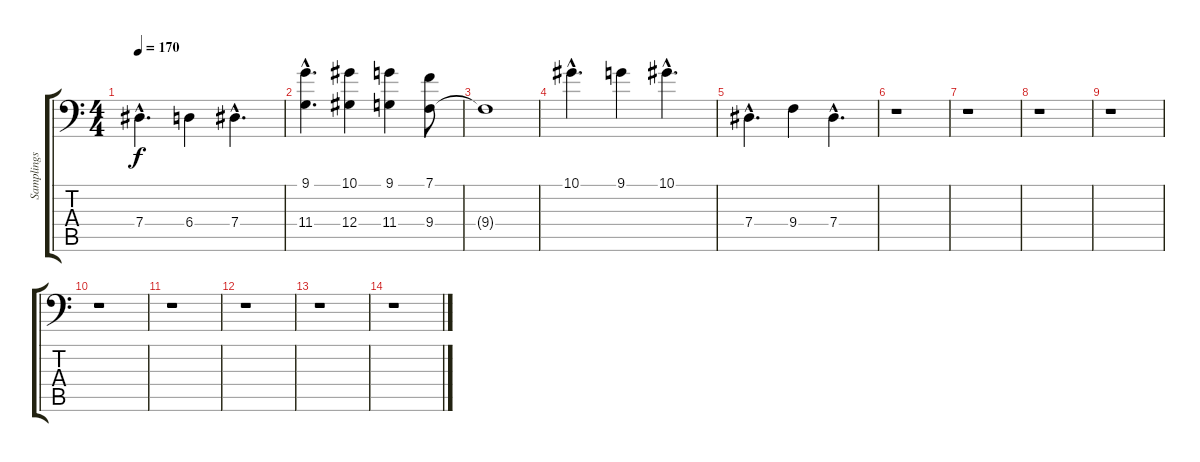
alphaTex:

\track ("Samplings" "Samplings") {instrument pad8sweep}
\staff {score tabs}
\tuning (Bb3 F3 Db3 Ab2 Eb2 Bb1) {hide}
\ts (4 4)
\tempo 170
\clef f4
\ks c
7.4{hac}.4{d dy f} 6.4.4 7.4{hac}.4{d} |
(9.1{hac} 11.4{hac}).4{d} (10.1 12.4).4 (9.1 11.4).4 (7.1 9.4).8 |
9.4{t}.1 |
10.1{hac}.4{d} 9.1.4 10.1{hac}.4{d} |
7.4{hac}.4{d} 9.4.4 7.4{hac}.4{d} |
r.1 |
r.1 |
r.1 |
r.1 |
r.1 |
r.1 |
r.1 |
r.1 |
r.1
